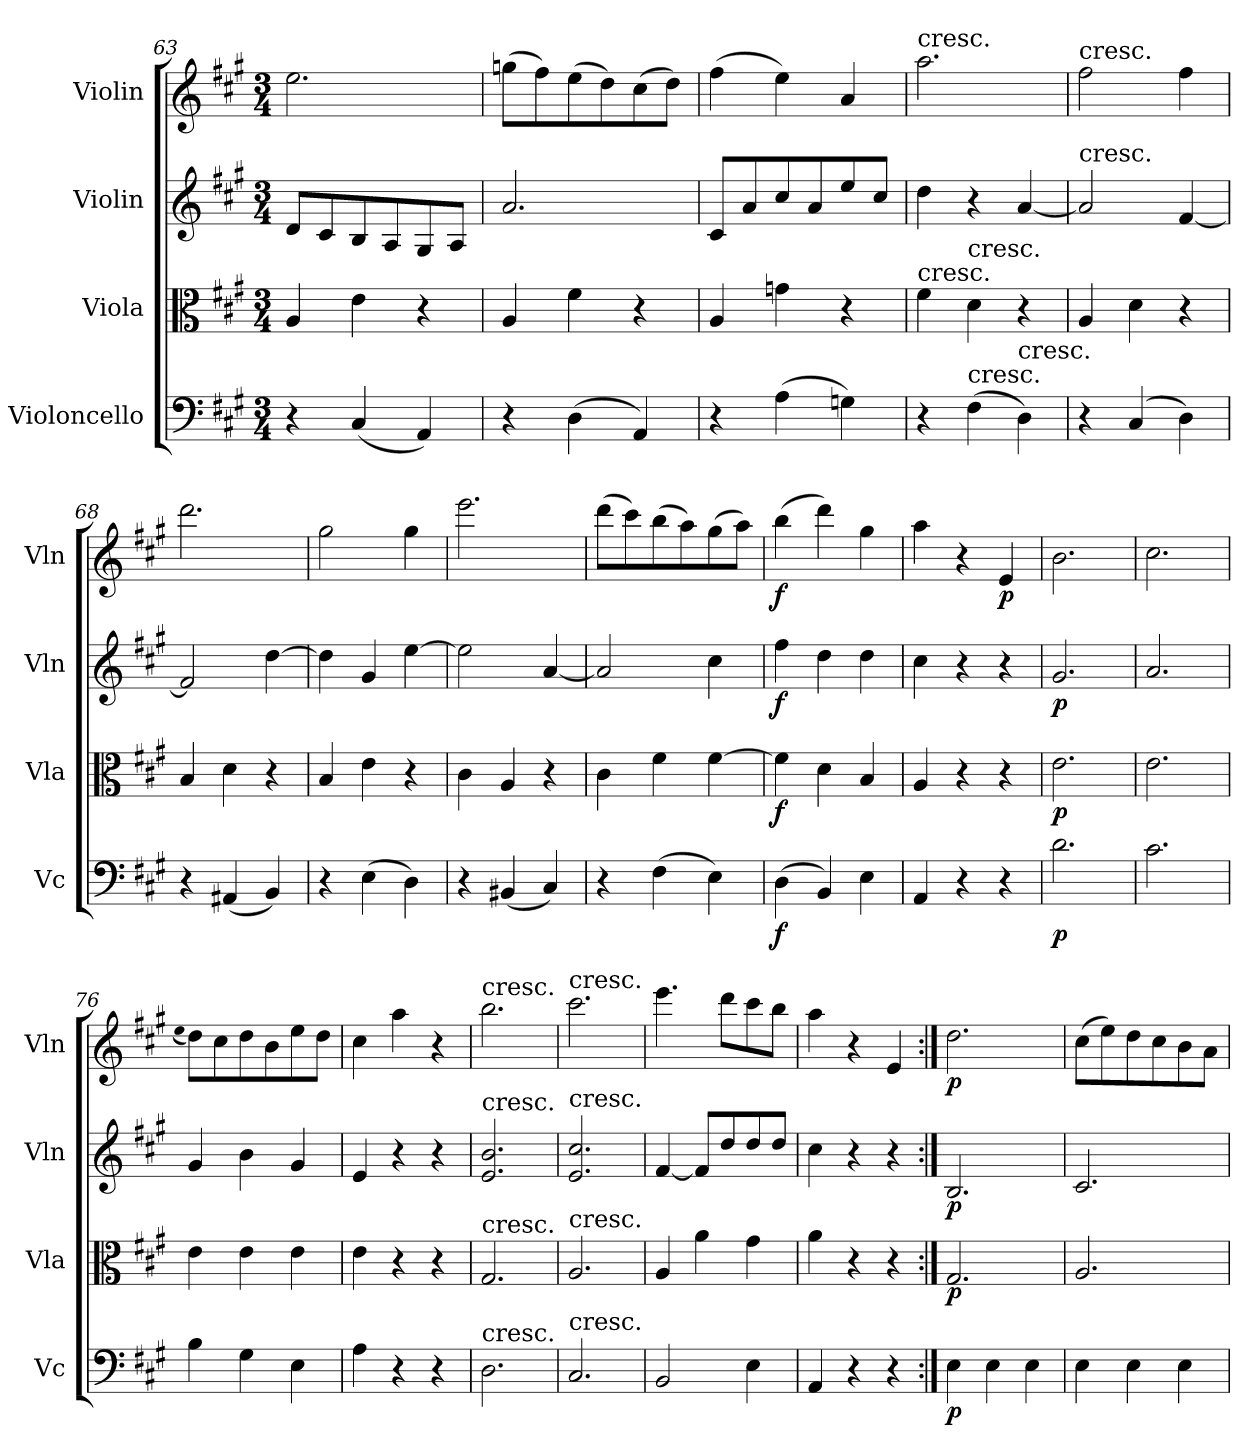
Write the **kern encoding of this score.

**kern	**dynam	**kern	**dynam	**kern	**dynam	**kern	**dynam
*part4	*part4	*part3	*part3	*part2	*part2	*part1	*part1
*staff4	*staff4	*staff3	*staff3	*staff2	*staff2	*staff1	*staff1
*I"Violoncello	*	*I"Viola	*	*I"Violin	*	*I"Violin	*
*I'Vc	*	*I'Vla	*	*I'Vln	*	*I'Vln	*
*clefF4	*	*clefC3	*	*clefG2	*	*clefG2	*
*k[f#c#g#]	*	*k[f#c#g#]	*	*k[f#c#g#]	*	*k[f#c#g#]	*
*A:	*	*A:	*	*A:	*	*A:	*
*M3/4	*	*M3/4	*	*M3/4	*	*M3/4	*
=63	=63	=63	=63	=63	=63	=63	=63
4r	.	4A/	.	8d/L	.	2.ee\	.
.	.	.	.	8c#/	.	.	.
(4C#/	.	4e\	.	8B/	.	.	.
.	.	.	.	8A/	.	.	.
4AA/)	.	4r	.	8G#/	.	.	.
.	.	.	.	8A/J	.	.	.
=64	=64	=64	=64	=64	=64	=64	=64
4r	.	4A/	.	2.a/	.	(8ggn\L	.
.	.	.	.	.	.	8ff#\)	.
(4D\	.	4f#\	.	.	.	(8ee\	.
.	.	.	.	.	.	8dd\)	.
4AA/)	.	4r	.	.	.	(8cc#\	.
.	.	.	.	.	.	8dd\J)	.
=65	=65	=65	=65	=65	=65	=65	=65
4r	.	4A/	.	8c#/L	.	(4ff#\	.
.	.	.	.	8a/	.	.	.
(4A\	.	4gn\	.	8cc#/	.	4ee\)	.
.	.	.	.	8a/	.	.	.
4Gn\)	.	4r	.	8ee/	.	4a/	.
.	.	.	.	8cc#/J	.	.	.
=66	=66	=66	=66	=66	=66	=66	=66
!	!	!	!	!	!	!LO:TX:t=cresc.	!
!	!	!LO:TX:t=cresc.	!	!	!	!	!
4r	.	4f#\	.	4dd\	.	2.aa\	.
!	!	!LO:TX:t=cresc.	!	!	!	!	!
!LO:TX:t=cresc.	!	!	!	!	!	!	!
(4F#\	.	4d\	.	4r	.	.	.
!LO:TX:t=cresc.	!	!	!	!	!	!	!
4D\)	.	4r	.	[4a/	.	.	.
=67	=67	=67	=67	=67	=67	=67	=67
!	!	!	!	!	!	!LO:TX:t=cresc.	!
!	!	!	!	!LO:TX:t=cresc.	!	!	!
4r	.	4A/	.	2a/]	.	2ff#\	.
(4C#/	.	4d\	.	.	.	.	.
4D\)	.	4r	.	[4f#/	.	4ff#\	.
=68	=68	=68	=68	=68	=68	=68	=68
4r	.	4B/	.	2f#/]	.	2.ddd\	.
(4AA#X/	.	4d\	.	.	.	.	.
4BB/)	.	4r	.	[4dd\	.	.	.
=69	=69	=69	=69	=69	=69	=69	=69
4r	.	4B/	.	4dd\]	.	2gg#\	.
(4E\	.	4e\	.	4g#/	.	.	.
4D\)	.	4r	.	[4ee\	.	4gg#\	.
=70	=70	=70	=70	=70	=70	=70	=70
4r	.	4c#\	.	2ee\]	.	2.eee\	.
(4BB#X/	.	4A/	.	.	.	.	.
4C#/)	.	4r	.	[4a/	.	.	.
=71	=71	=71	=71	=71	=71	=71	=71
4r	.	4c#\	.	2a/]	.	(8ddd\L	.
.	.	.	.	.	.	8ccc#\)	.
(4F#\	.	4f#\	.	.	.	(8bb\	.
.	.	.	.	.	.	8aa\)	.
4E\)	.	[4f#\	.	4cc#\	.	(8gg#\	.
.	.	.	.	.	.	8aa\J)	.
=72	=72	=72	=72	=72	=72	=72	=72
(4D\	f	4f#\]	f	4ff#\	f	(4bb\	f
4BB/)	.	4d\	.	4dd\	.	4ddd\)	.
4E\	.	4B/	.	4dd\	.	4gg#\	.
=73	=73	=73	=73	=73	=73	=73	=73
4AA/	.	4A/	.	4cc#\	.	4aa\	.
4r	.	4r	.	4r	.	4r	.
4r	.	4r	.	4r	.	4e/	p
=74	=74	=74	=74	=74	=74	=74	=74
2.d\	p	2.e\	p	2.g#/	p	2.b\	.
=75	=75	=75	=75	=75	=75	=75	=75
2.c#\	.	2.e\	.	2.a/	.	2.cc#\	.
=76	=76	=76	=76	=76	=76	=76	=76
.	.	.	.	.	.	(qee	.
4B\	.	4e\	.	4g#/	.	8dd\L)	.
.	.	.	.	.	.	8cc#\	.
4G#\	.	4e\	.	4b\	.	8dd\	.
.	.	.	.	.	.	8b\	.
4E\	.	4e\	.	4g#/	.	8ee\	.
.	.	.	.	.	.	8dd\J	.
=77	=77	=77	=77	=77	=77	=77	=77
4A\	.	4e\	.	4e/	.	4cc#\	.
4r	.	4r	.	4r	.	4aa\	.
4r	.	4r	.	4r	.	4r	.
=78	=78	=78	=78	=78	=78	=78	=78
!	!	!	!	!	!	!LO:TX:t=cresc.	!
!	!	!	!	!LO:TX:t=cresc.	!	!	!
!	!	!LO:TX:t=cresc.	!	!	!	!	!
!LO:TX:t=cresc.	!	!	!	!	!	!	!
2.D\	.	2.G#/	.	2.e/ 2.b/	.	2.bb\	.
=79	=79	=79	=79	=79	=79	=79	=79
!	!	!	!	!	!	!LO:TX:t=cresc.	!
!	!	!	!	!LO:TX:t=cresc.	!	!	!
!	!	!LO:TX:t=cresc.	!	!	!	!	!
!LO:TX:t=cresc.	!	!	!	!	!	!	!
2.C#/	.	2.A/	.	2.e/ 2.cc#/	.	2.ccc#\	.
=80	=80	=80	=80	=80	=80	=80	=80
2BB/	.	4A/	.	[4f#/	.	4.eee\	.
.	.	4a\	.	8f#/L]	.	.	.
.	.	.	.	8dd/	.	8ddd\L	.
4E\	.	4g#\	.	8dd/	.	8ccc#\	.
.	.	.	.	8dd/J	.	8bb\J	.
=81	=81	=81	=81	=81	=81	=81	=81
4AA/	.	4a\	.	4cc#\	.	4aa\	.
4r	.	4r	.	4r	.	4r	.
4r	.	4r	.	4r	.	4e/	.
=82:|!	=82:|!	=82:|!	=82:|!	=82:|!	=82:|!	=82:|!	=82:|!
4E\	p	2.G#/	p	2.B/	p	2.dd\	p
4E\	.	.	.	.	.	.	.
4E\	.	.	.	.	.	.	.
=26	=26	=26	=26	=26	=26	=26	=26
4E\	.	2.A/	.	2.c#/	.	(8cc#\L	.
.	.	.	.	.	.	8ee\)	.
4E\	.	.	.	.	.	8dd\	.
.	.	.	.	.	.	8cc#\	.
4E\	.	.	.	.	.	8b\	.
.	.	.	.	.	.	8a\J	.
=	=	=	=	=	=	=	=
*-	*-	*-	*-	*-	*-	*-	*-
